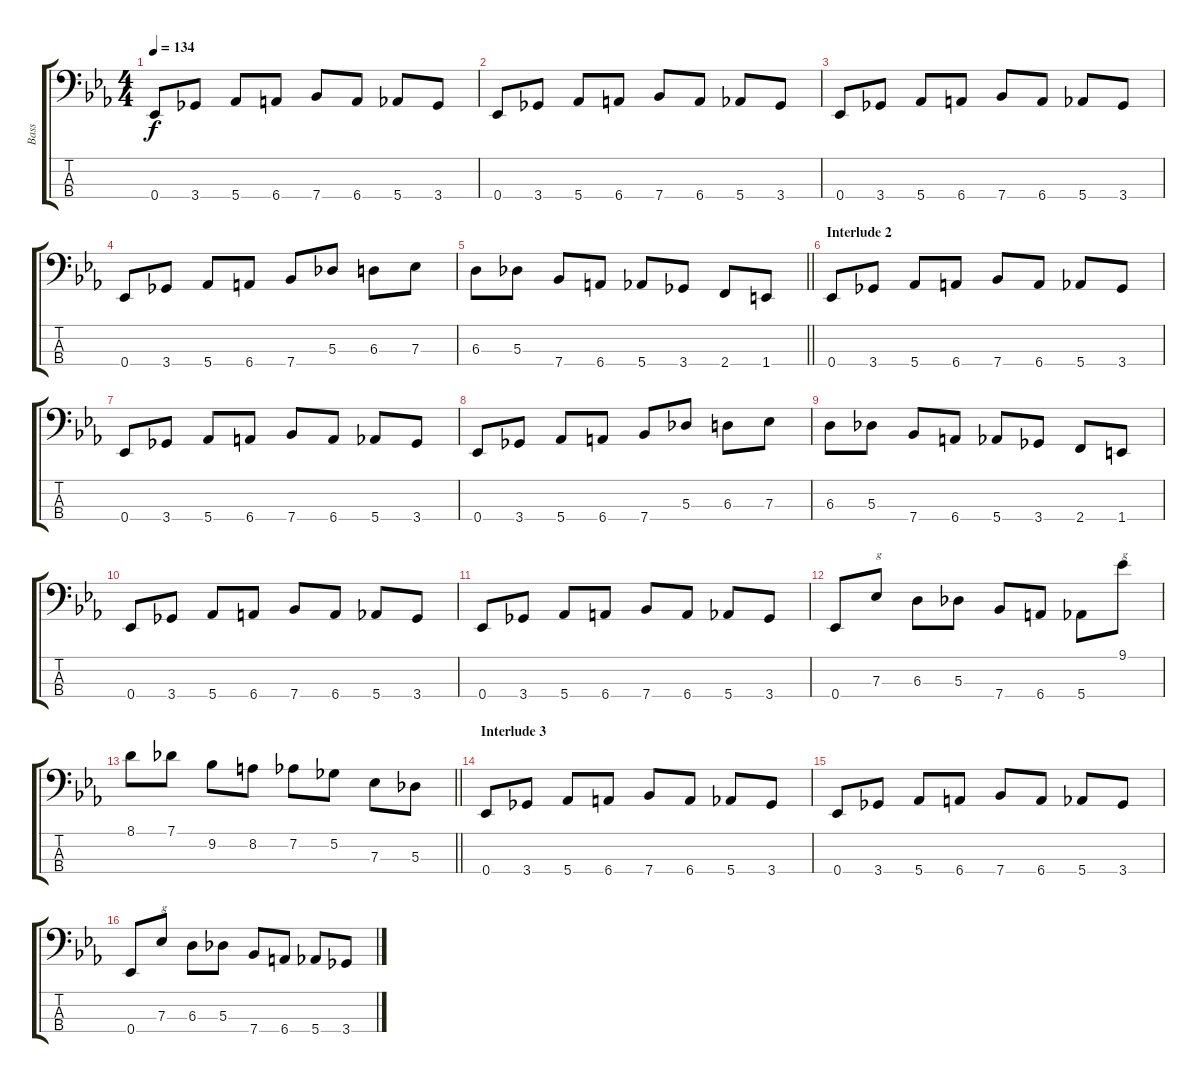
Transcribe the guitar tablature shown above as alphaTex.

\track ("Bass" "Bass") {instrument electricbasspick}
\staff {score tabs}
\tuning (Gb2 Db2 Ab1 Eb1) {hide}
\ts (4 4)
\tempo 134
\clef f4
\ks eb
0.4.8{dy f} 3.4.8 5.4.8 6.4.8 7.4.8 6.4.8 5.4.8 3.4.8 |
0.4.8 3.4.8 5.4.8 6.4.8 7.4.8 6.4.8 5.4.8 3.4.8 |
0.4.8 3.4.8 5.4.8 6.4.8 7.4.8 6.4.8 5.4.8 3.4.8 |
0.4.8 3.4.8 5.4.8 6.4.8 7.4.8 5.3.8 6.3.8 7.3.8 |
\barLineRight lightlight
6.3.8 5.3.8 7.4.8 6.4.8 5.4.8 3.4.8 2.4.8 1.4.8 |
\section ("" "Interlude 2")
0.4.8 3.4.8 5.4.8 6.4.8 7.4.8 6.4.8 5.4.8 3.4.8 |
0.4.8 3.4.8 5.4.8 6.4.8 7.4.8 6.4.8 5.4.8 3.4.8 |
0.4.8 3.4.8 5.4.8 6.4.8 7.4.8 5.3.8 6.3.8 7.3.8 |
6.3.8 5.3.8 7.4.8 6.4.8 5.4.8 3.4.8 2.4.8 1.4.8 |
0.4.8 3.4.8 5.4.8 6.4.8 7.4.8 6.4.8 5.4.8 3.4.8 |
0.4.8 3.4.8 5.4.8 6.4.8 7.4.8 6.4.8 5.4.8 3.4.8 |
0.4.8 7.3.8{txt "g"} 6.3.8 5.3.8 7.4.8 6.4.8 5.4.8 9.1.8{txt "g"} |
\barLineRight lightlight
8.1.8 7.1.8 9.2.8 8.2.8 7.2.8 5.2.8 7.3.8 5.3.8 |
\section ("" "Interlude 3")
0.4.8 3.4.8 5.4.8 6.4.8 7.4.8 6.4.8 5.4.8 3.4.8 |
0.4.8 3.4.8 5.4.8 6.4.8 7.4.8 6.4.8 5.4.8 3.4.8 |
0.4.8 7.3.8{txt "g"} 6.3.8 5.3.8 7.4.8 6.4.8 5.4.8 3.4.8
